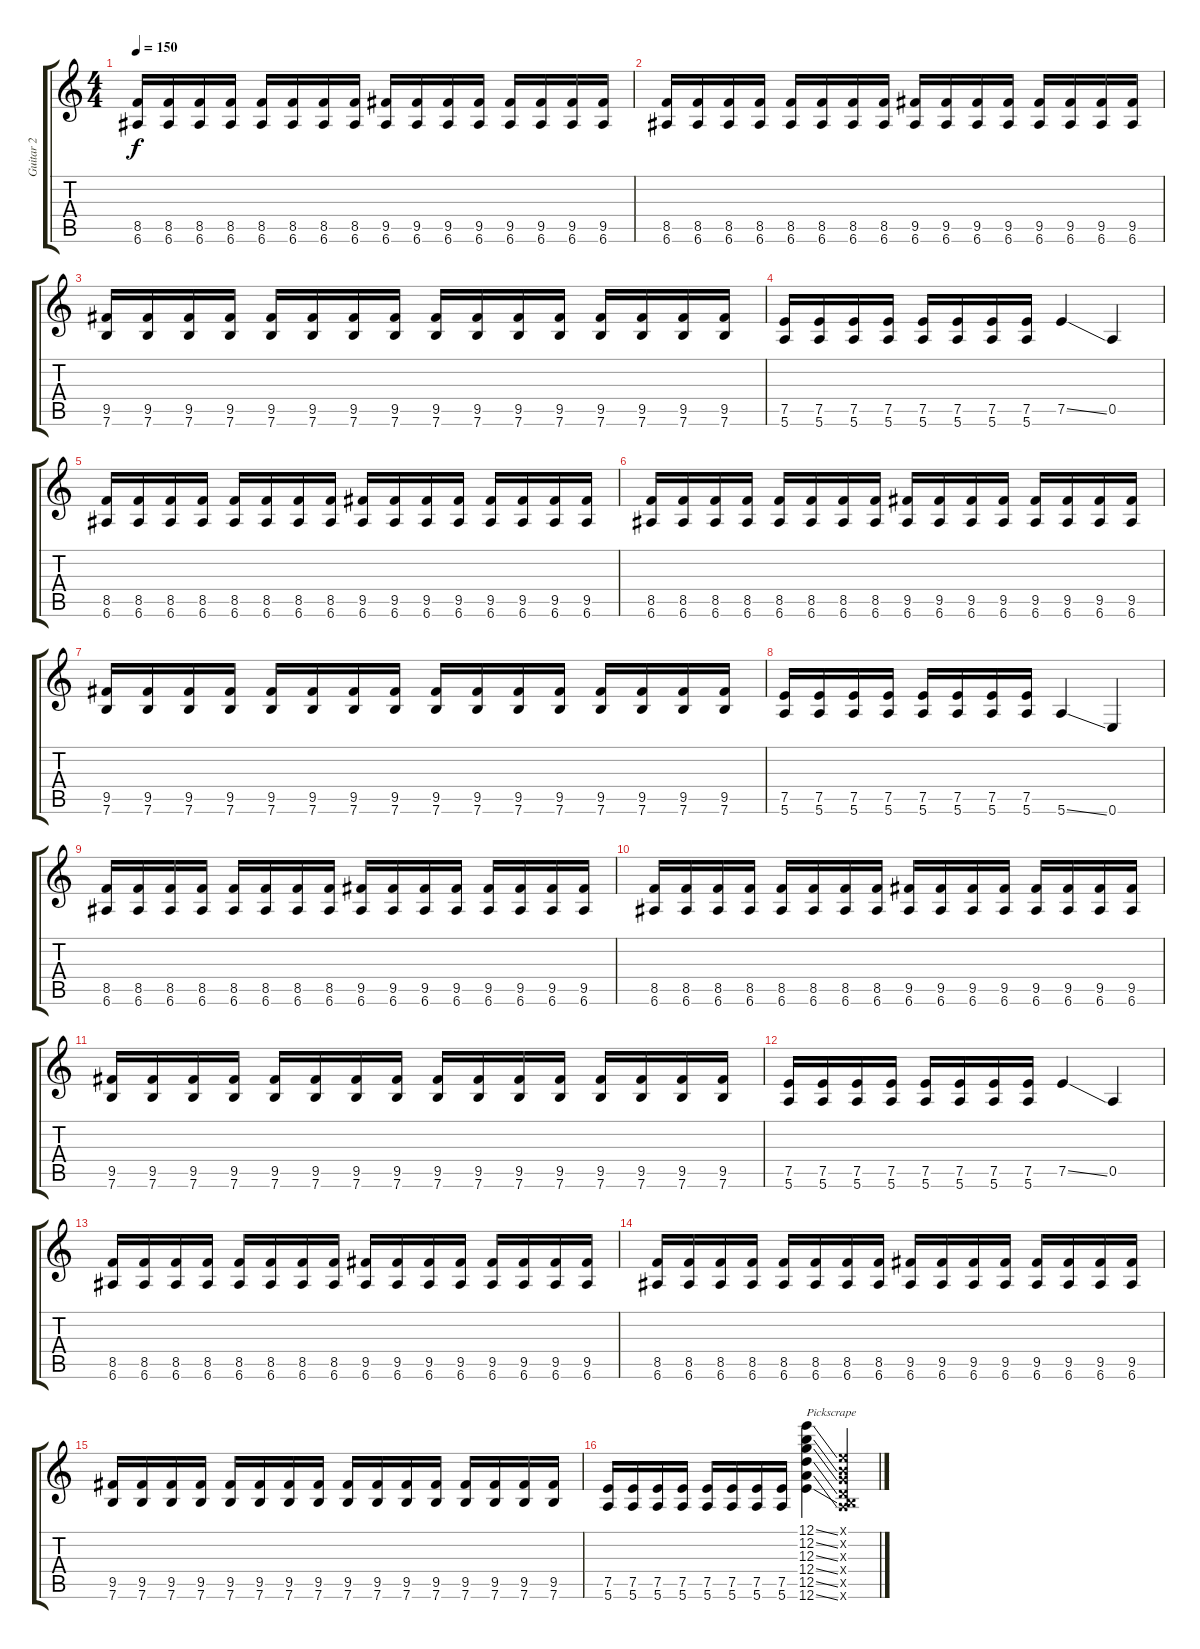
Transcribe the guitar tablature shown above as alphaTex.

\track ("Guitar 2" "Guitar 2") {instrument distortionguitar}
\staff {score tabs}
\tuning (E4 B3 G3 D3 A2 E2) {hide}
\ts (4 4)
\tempo 150
\clef g2
\ks c
(8.5 6.6).16{dy f instrument distortionguitar} (8.5 6.6).16 (8.5 6.6).16 (8.5 6.6).16 (8.5 6.6).16 (8.5 6.6).16 (8.5 6.6).16 (8.5 6.6).16 (9.5 6.6).16 (9.5 6.6).16 (9.5 6.6).16 (9.5 6.6).16 (9.5 6.6).16 (9.5 6.6).16 (9.5 6.6).16 (9.5 6.6).16 |
(8.5 6.6).16 (8.5 6.6).16 (8.5 6.6).16 (8.5 6.6).16 (8.5 6.6).16 (8.5 6.6).16 (8.5 6.6).16 (8.5 6.6).16 (9.5 6.6).16 (9.5 6.6).16 (9.5 6.6).16 (9.5 6.6).16 (9.5 6.6).16 (9.5 6.6).16 (9.5 6.6).16 (9.5 6.6).16 |
(9.5 7.6).16 (9.5 7.6).16 (9.5 7.6).16 (9.5 7.6).16 (9.5 7.6).16 (9.5 7.6).16 (9.5 7.6).16 (9.5 7.6).16 (9.5 7.6).16 (9.5 7.6).16 (9.5 7.6).16 (9.5 7.6).16 (9.5 7.6).16 (9.5 7.6).16 (9.5 7.6).16 (9.5 7.6).16 |
(7.5 5.6).16 (7.5 5.6).16 (7.5 5.6).16 (7.5 5.6).16 (7.5 5.6).16 (7.5 5.6).16 (7.5 5.6).16 (7.5 5.6).16 7.5{ss}.4 0.5.4 |
(8.5 6.6).16 (8.5 6.6).16 (8.5 6.6).16 (8.5 6.6).16 (8.5 6.6).16 (8.5 6.6).16 (8.5 6.6).16 (8.5 6.6).16 (9.5 6.6).16 (9.5 6.6).16 (9.5 6.6).16 (9.5 6.6).16 (9.5 6.6).16 (9.5 6.6).16 (9.5 6.6).16 (9.5 6.6).16 |
(8.5 6.6).16 (8.5 6.6).16 (8.5 6.6).16 (8.5 6.6).16 (8.5 6.6).16 (8.5 6.6).16 (8.5 6.6).16 (8.5 6.6).16 (9.5 6.6).16 (9.5 6.6).16 (9.5 6.6).16 (9.5 6.6).16 (9.5 6.6).16 (9.5 6.6).16 (9.5 6.6).16 (9.5 6.6).16 |
(9.5 7.6).16 (9.5 7.6).16 (9.5 7.6).16 (9.5 7.6).16 (9.5 7.6).16 (9.5 7.6).16 (9.5 7.6).16 (9.5 7.6).16 (9.5 7.6).16 (9.5 7.6).16 (9.5 7.6).16 (9.5 7.6).16 (9.5 7.6).16 (9.5 7.6).16 (9.5 7.6).16 (9.5 7.6).16 |
(7.5 5.6).16 (7.5 5.6).16 (7.5 5.6).16 (7.5 5.6).16 (7.5 5.6).16 (7.5 5.6).16 (7.5 5.6).16 (7.5 5.6).16 5.6{ss}.4 0.6.4 |
(8.5 6.6).16 (8.5 6.6).16 (8.5 6.6).16 (8.5 6.6).16 (8.5 6.6).16 (8.5 6.6).16 (8.5 6.6).16 (8.5 6.6).16 (9.5 6.6).16 (9.5 6.6).16 (9.5 6.6).16 (9.5 6.6).16 (9.5 6.6).16 (9.5 6.6).16 (9.5 6.6).16 (9.5 6.6).16 |
(8.5 6.6).16 (8.5 6.6).16 (8.5 6.6).16 (8.5 6.6).16 (8.5 6.6).16 (8.5 6.6).16 (8.5 6.6).16 (8.5 6.6).16 (9.5 6.6).16 (9.5 6.6).16 (9.5 6.6).16 (9.5 6.6).16 (9.5 6.6).16 (9.5 6.6).16 (9.5 6.6).16 (9.5 6.6).16 |
(9.5 7.6).16 (9.5 7.6).16 (9.5 7.6).16 (9.5 7.6).16 (9.5 7.6).16 (9.5 7.6).16 (9.5 7.6).16 (9.5 7.6).16 (9.5 7.6).16 (9.5 7.6).16 (9.5 7.6).16 (9.5 7.6).16 (9.5 7.6).16 (9.5 7.6).16 (9.5 7.6).16 (9.5 7.6).16 |
(7.5 5.6).16 (7.5 5.6).16 (7.5 5.6).16 (7.5 5.6).16 (7.5 5.6).16 (7.5 5.6).16 (7.5 5.6).16 (7.5 5.6).16 7.5{ss}.4 0.5.4 |
(8.5 6.6).16 (8.5 6.6).16 (8.5 6.6).16 (8.5 6.6).16 (8.5 6.6).16 (8.5 6.6).16 (8.5 6.6).16 (8.5 6.6).16 (9.5 6.6).16 (9.5 6.6).16 (9.5 6.6).16 (9.5 6.6).16 (9.5 6.6).16 (9.5 6.6).16 (9.5 6.6).16 (9.5 6.6).16 |
(8.5 6.6).16 (8.5 6.6).16 (8.5 6.6).16 (8.5 6.6).16 (8.5 6.6).16 (8.5 6.6).16 (8.5 6.6).16 (8.5 6.6).16 (9.5 6.6).16 (9.5 6.6).16 (9.5 6.6).16 (9.5 6.6).16 (9.5 6.6).16 (9.5 6.6).16 (9.5 6.6).16 (9.5 6.6).16 |
(9.5 7.6).16 (9.5 7.6).16 (9.5 7.6).16 (9.5 7.6).16 (9.5 7.6).16 (9.5 7.6).16 (9.5 7.6).16 (9.5 7.6).16 (9.5 7.6).16 (9.5 7.6).16 (9.5 7.6).16 (9.5 7.6).16 (9.5 7.6).16 (9.5 7.6).16 (9.5 7.6).16 (9.5 7.6).16 |
(7.5 5.6).16 (7.5 5.6).16 (7.5 5.6).16 (7.5 5.6).16 (7.5 5.6).16 (7.5 5.6).16 (7.5 5.6).16 (7.5 5.6).16{volume 0} (12.1{ss} 12.2{ss} 12.3{ss} 12.4{ss} 12.5{ss} 12.6{ss}).4{txt "Pickscrape" volume 13 instrument guitarharmonics} (0.1{x} 0.2{x} 0.3{x} 0.4{x} 0.5{x} 7.6{x}).4
